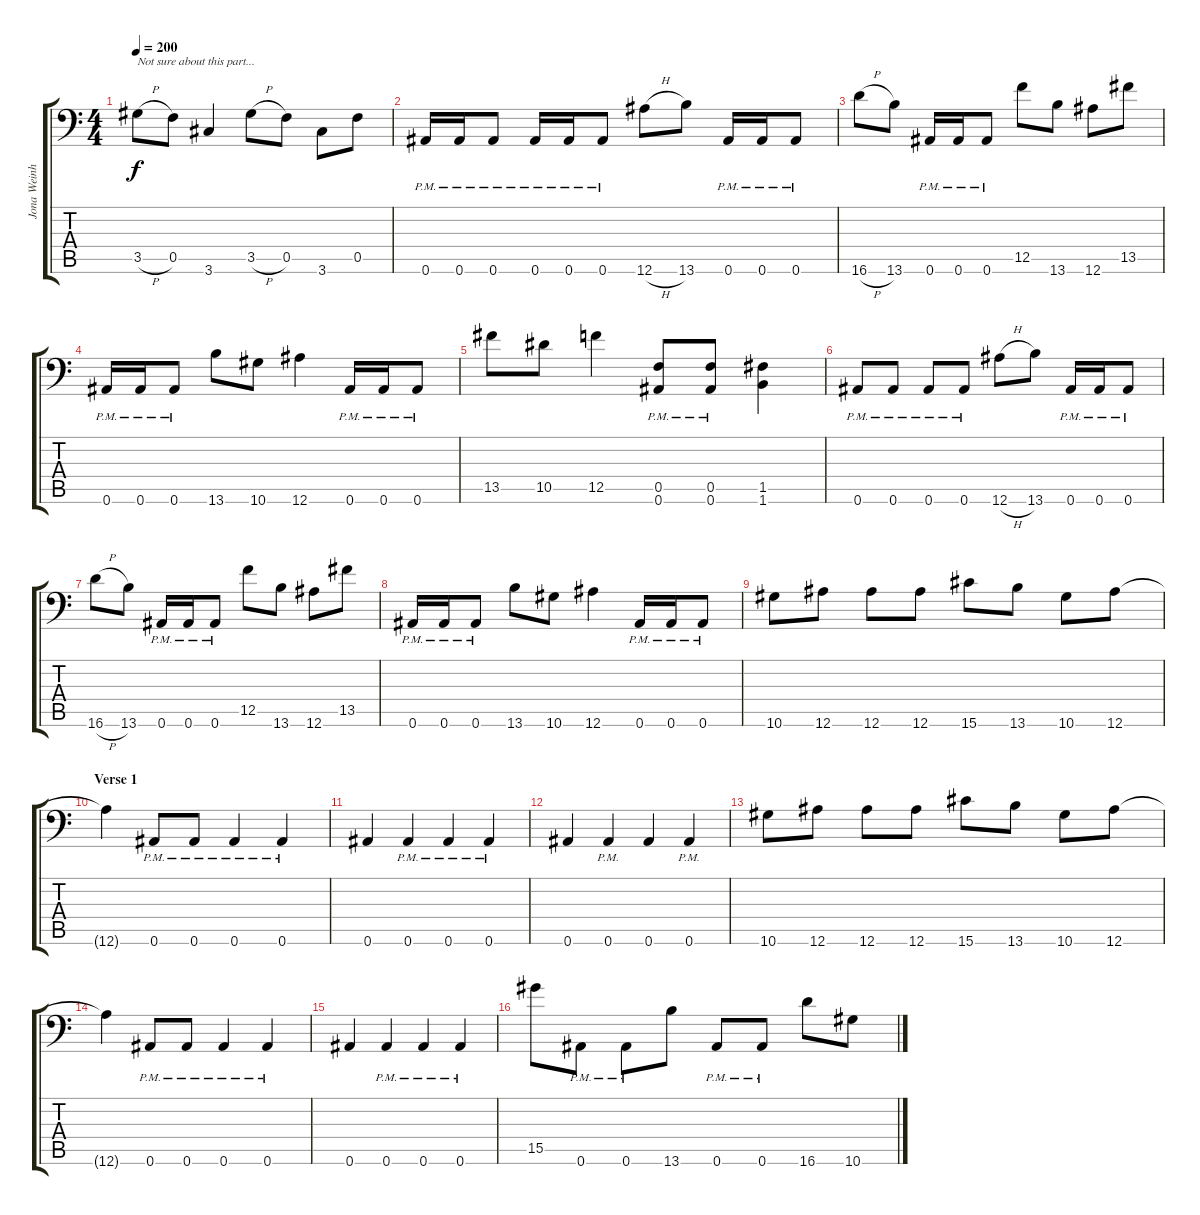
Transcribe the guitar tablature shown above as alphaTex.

\track ("Jona Weinhofen" "Jona Weinh") {instrument distortionguitar}
\staff {score tabs}
\tuning (C4 G3 Eb3 Bb2 F2 Bb1) {hide}
\ts (4 4)
\tempo 200
\clef f4
\ks c
3.5{h}.8{txt "Not sure about this part..." dy f} 0.5.8 3.6.4 3.5{h}.8 0.5.8 3.6.8 0.5.8 |
0.6{pm}.16 0.6{pm}.16 0.6{pm}.8 0.6{pm}.16 0.6{pm}.16 0.6{pm}.8 12.6{h}.8 13.6.8 0.6{pm}.16 0.6{pm}.16 0.6{pm}.8 |
16.6{h}.8 13.6.8 0.6{pm}.16 0.6{pm}.16 0.6{pm}.8 12.5.8 13.6.8 12.6.8 13.5.8 |
0.6{pm}.16 0.6{pm}.16 0.6{pm}.8 13.6.8 10.6.8 12.6.4 0.6{pm}.16 0.6{pm}.16 0.6{pm}.8 |
13.5.8 10.5.8 12.5.4 (0.5{pm} 0.6{pm}).8 (0.5{pm} 0.6{pm}).8 (1.5 1.6).4 |
0.6{pm}.8 0.6{pm}.8 0.6{pm}.8 0.6{pm}.8 12.6{h}.8 13.6.8 0.6{pm}.16 0.6{pm}.16 0.6{pm}.8 |
16.6{h}.8 13.6.8 0.6{pm}.16 0.6{pm}.16 0.6{pm}.8 12.5.8 13.6.8 12.6.8 13.5.8 |
0.6{pm}.16 0.6{pm}.16 0.6{pm}.8 13.6.8 10.6.8 12.6.4 0.6{pm}.16 0.6{pm}.16 0.6{pm}.8 |
10.6.8 12.6.8 12.6.8 12.6.8 15.6.8 13.6.8 10.6.8 12.6.8 |
\section ("" "Verse 1")
12.6{t}.4 0.6{pm}.8 0.6{pm}.8 0.6{pm}.4 0.6{pm}.4 |
0.6.4 0.6{pm}.4 0.6{pm}.4 0.6{pm}.4 |
0.6.4 0.6{pm}.4 0.6.4 0.6{pm}.4 |
10.6.8 12.6.8 12.6.8 12.6.8 15.6.8 13.6.8 10.6.8 12.6.8 |
12.6{t}.4 0.6{pm}.8 0.6{pm}.8 0.6{pm}.4 0.6{pm}.4 |
0.6.4 0.6{pm}.4 0.6{pm}.4 0.6{pm}.4 |
15.5.8 0.6{pm}.8 0.6{pm}.8 13.6.8 0.6{pm}.8 0.6{pm}.8 16.6.8 10.6.8
